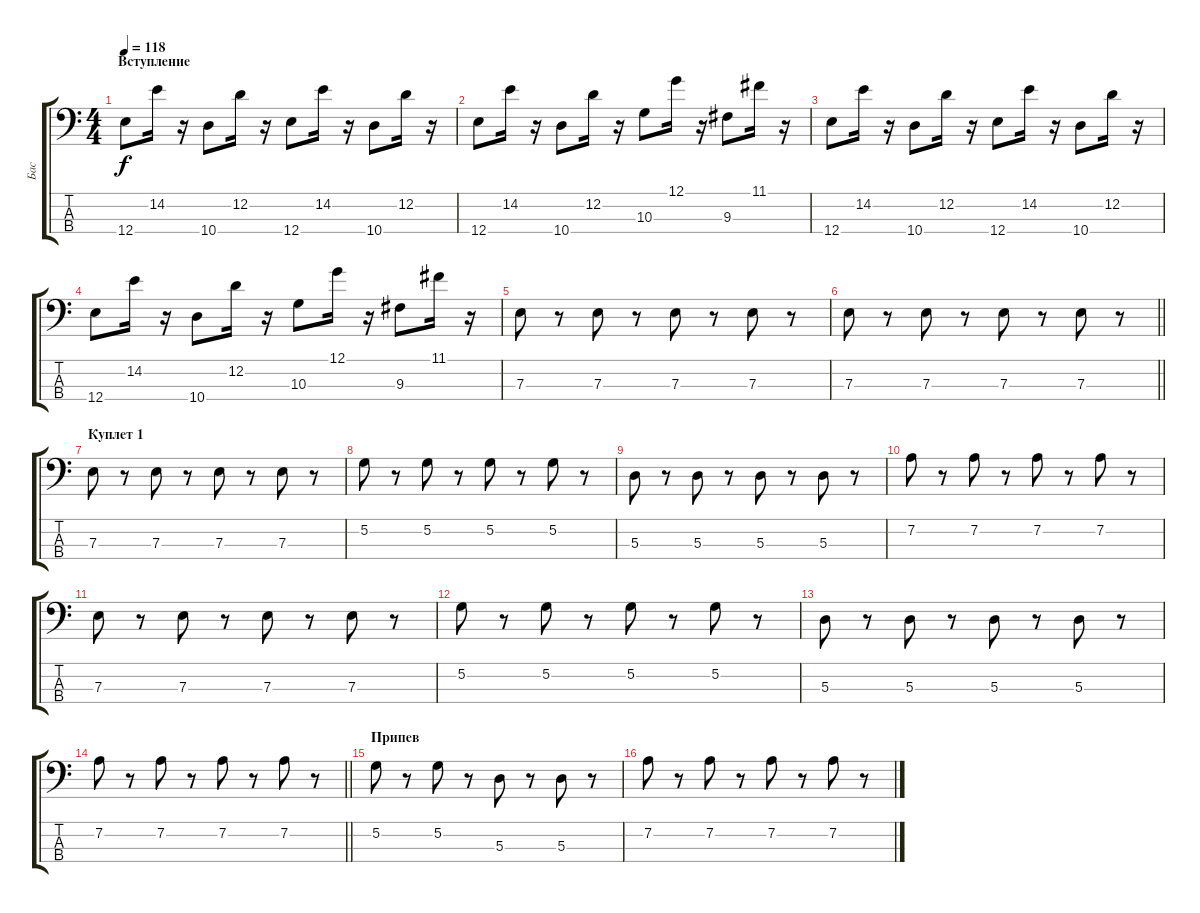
\track ("Бас" "Бас") {instrument electricbassfinger}
\staff {score tabs}
\tuning (G2 D2 A1 E1) {hide}
\ts (4 4)
\section ("" "Вступление")
\tempo 118
\clef f4
\ks c
12.4.8{dy f instrument electricbassfinger} 14.2.16 r.16 10.4.8 12.2.16 r.16 12.4.8 14.2.16 r.16 10.4.8 12.2.16 r.16 |
12.4.8 14.2.16 r.16 10.4.8 12.2.16 r.16 10.3.8 12.1.16 r.16 9.3.8 11.1.16 r.16 |
12.4.8 14.2.16 r.16 10.4.8 12.2.16 r.16 12.4.8 14.2.16 r.16 10.4.8 12.2.16 r.16 |
12.4.8 14.2.16 r.16 10.4.8 12.2.16 r.16 10.3.8 12.1.16 r.16 9.3.8 11.1.16 r.16 |
7.3.8 r.8 7.3.8 r.8 7.3.8 r.8 7.3.8 r.8 |
\barLineRight lightlight
7.3.8 r.8 7.3.8 r.8 7.3.8 r.8 7.3.8 r.8 |
\section ("" "Куплет 1")
7.3.8 r.8 7.3.8 r.8 7.3.8 r.8 7.3.8 r.8 |
5.2.8 r.8 5.2.8 r.8 5.2.8 r.8 5.2.8 r.8 |
5.3.8 r.8 5.3.8 r.8 5.3.8 r.8 5.3.8 r.8 |
7.2.8 r.8 7.2.8 r.8 7.2.8 r.8 7.2.8 r.8 |
7.3.8 r.8 7.3.8 r.8 7.3.8 r.8 7.3.8 r.8 |
5.2.8 r.8 5.2.8 r.8 5.2.8 r.8 5.2.8 r.8 |
5.3.8 r.8 5.3.8 r.8 5.3.8 r.8 5.3.8 r.8 |
\barLineRight lightlight
7.2.8 r.8 7.2.8 r.8 7.2.8 r.8 7.2.8 r.8 |
\section ("" "Припев")
5.2.8 r.8 5.2.8 r.8 5.3.8 r.8 5.3.8 r.8 |
7.2.8 r.8 7.2.8 r.8 7.2.8 r.8 7.2.8 r.8
